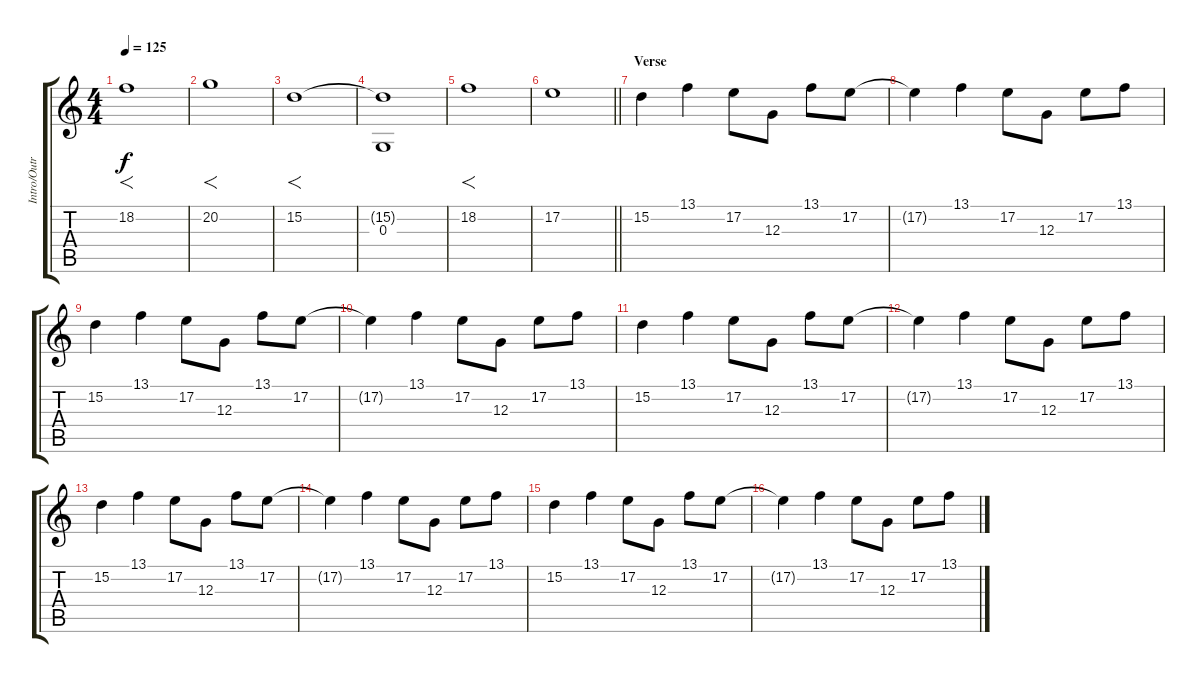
\track ("Intro/Outro" "Intro/Outr") {instrument electricpiano1}
\staff {score tabs}
\tuning (E4 B3 G3 D3 A2 E2) {hide}
\ts (4 4)
\tempo 125
\clef g2
\ks c
18.2.1{f dy f} |
20.2.1{f} |
15.2.1{f} |
(15.2{t} 0.3).1 |
18.2.1{f} |
\barLineRight lightlight
17.2.1 |
\section ("" "Verse")
15.2.4{volume 7 instrument electricpiano1} 13.1.4 17.2.8 12.3.8 13.1.8 17.2.8 |
17.2{t}.4 13.1.4 17.2.8 12.3.8 17.2.8 13.1.8 |
15.2.4 13.1.4 17.2.8 12.3.8 13.1.8 17.2.8 |
17.2{t}.4 13.1.4 17.2.8 12.3.8 17.2.8 13.1.8 |
15.2.4 13.1.4 17.2.8 12.3.8 13.1.8 17.2.8 |
17.2{t}.4 13.1.4 17.2.8 12.3.8 17.2.8 13.1.8 |
15.2.4 13.1.4 17.2.8 12.3.8 13.1.8 17.2.8 |
17.2{t}.4 13.1.4 17.2.8 12.3.8 17.2.8 13.1.8 |
15.2.4 13.1.4 17.2.8 12.3.8 13.1.8 17.2.8 |
17.2{t}.4 13.1.4 17.2.8 12.3.8 17.2.8 13.1.8
